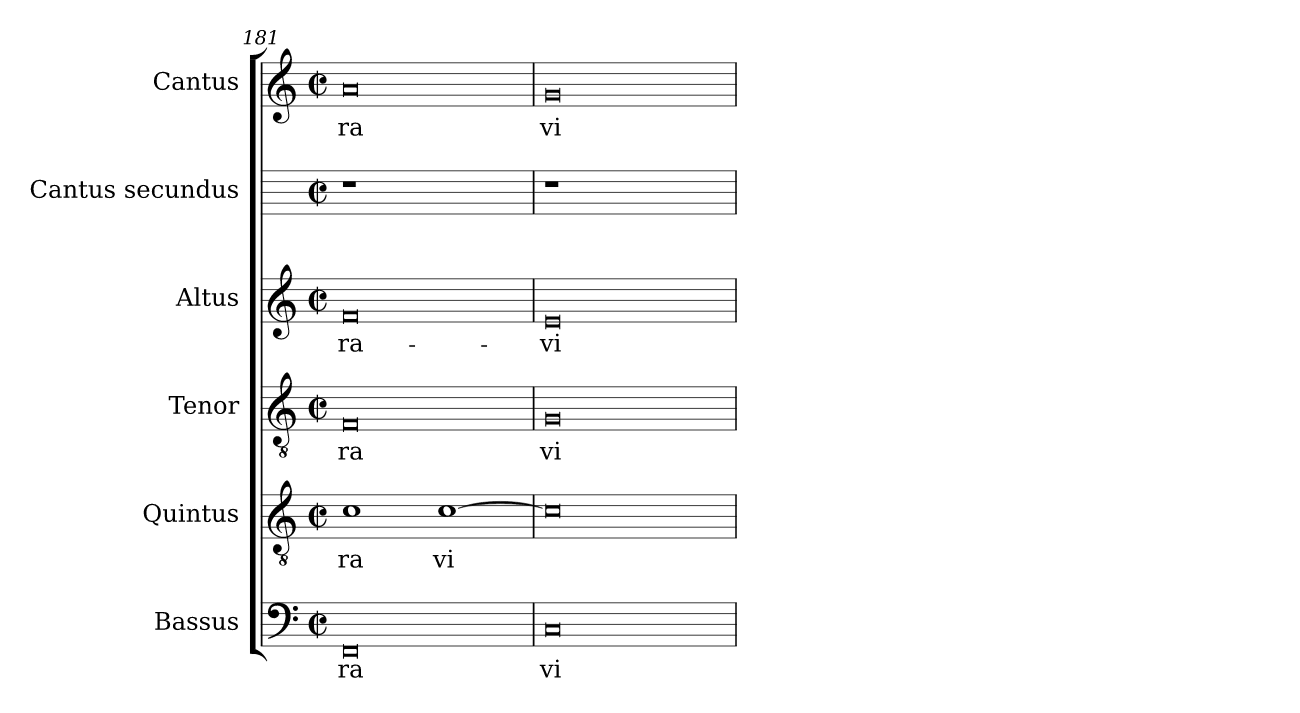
**kern	**text	**kern	**text	**kern	**text	**kern	**text	**kern	**kern	**text
*part6	*part6	*part5	*part5	*part4	*part4	*part3	*part3	*part2	*part1	*part1
*staff6	*staff6	*staff5	*staff5	*staff4	*staff4	*staff3	*staff3	*staff2	*staff1	*staff1
*I"Bassus	*	*I"Quintus	*	*I"Tenor	*	*I"Altus	*	*I"Cantus  secundus	*I"Cantus	*
*I'B	*	*I'Q	*	*I'T	*	*I'A	*	*	*I'C	*
*clefF4	*	*clefGv2	*	*clefGv2	*	*clefG2	*	*	*clefG2	*
*k[]	*	*k[]	*	*k[]	*	*k[]	*	*k[]	*k[]	*
*C:	*	*C:	*	*C:	*	*C:	*	*C:	*C:	*
*M2/2	*	*M2/2	*	*M2/2	*	*M2/2	*	*M2/2	*M2/2	*
*met(c|)	*	*met(c|)	*	*met(c|)	*	*met(c|)	*	*met(c|)	*met(c|)	*
=181	=181	=181	=181	=181	=181	=181	=181	=181	=181	=181
!	!LO:LY:b:cj	!	!LO:LY:b:cj	!	!LO:LY:b:cj	!	!LO:LY:b:cj	!	!	!LO:LY:b:cj
0FF	ra	1c	ra	0F	ra	0f	-ra-	1r	0a	ra
!	!	!	!LO:LY:b:cj	!	!	!	!	!	!	!
.	.	[>1c	vi	.	.	.	.	1ryy	.	.
=182	=182	=182	=182	=182	=182	=182	=182	=182	=182	=182
!	!LO:LY:b:cj	!	!LO:LY:b:cj	!	!LO:LY:b:cj	!	!LO:LY:b:cj	!	!	!LO:LY:b:cj
0C	vi	0c]	.	0G	vi	0e	-vi	1r	0g	vi
.	.	.	.	.	.	.	.	1ryy	.	.
=	=	=	=	=	=	=	=	=	=	=
*-	*-	*-	*-	*-	*-	*-	*-	*-	*-	*-
